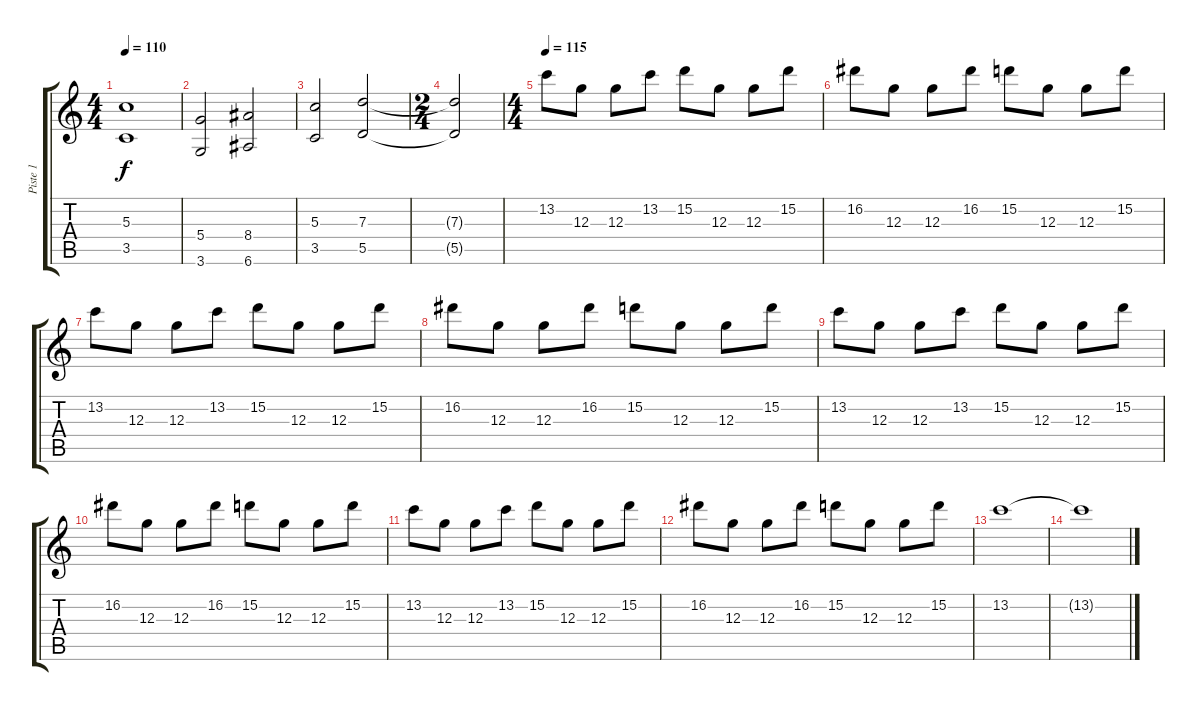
\track ("Piste 1" "Piste 1") {instrument overdrivenguitar}
\staff {score tabs}
\tuning (E4 B3 G3 D3 A2 E2) {hide}
\ts (4 4)
\tempo 110
\clef g2
\ks c
(5.3 3.5).1{dy f} |
(5.4 3.6).2 (8.4 6.6).2 |
(5.3 3.5).2 (7.3 5.5).2 |
\ts (2 4)
(7.3{t} 5.5{t}).2 |
\ts (4 4)
\tempo 115
13.2.8 12.3.8 12.3.8 13.2.8 15.2.8 12.3.8 12.3.8 15.2.8 |
16.2.8 12.3.8 12.3.8 16.2.8 15.2.8 12.3.8 12.3.8 15.2.8 |
13.2.8 12.3.8 12.3.8 13.2.8 15.2.8 12.3.8 12.3.8 15.2.8 |
16.2.8 12.3.8 12.3.8 16.2.8 15.2.8 12.3.8 12.3.8 15.2.8 |
13.2.8 12.3.8 12.3.8 13.2.8 15.2.8 12.3.8 12.3.8 15.2.8 |
16.2.8 12.3.8 12.3.8 16.2.8 15.2.8 12.3.8 12.3.8 15.2.8 |
13.2.8 12.3.8 12.3.8 13.2.8 15.2.8 12.3.8 12.3.8 15.2.8 |
16.2.8 12.3.8 12.3.8 16.2.8 15.2.8 12.3.8 12.3.8 15.2.8 |
13.2.1 |
13.2{t}.1
